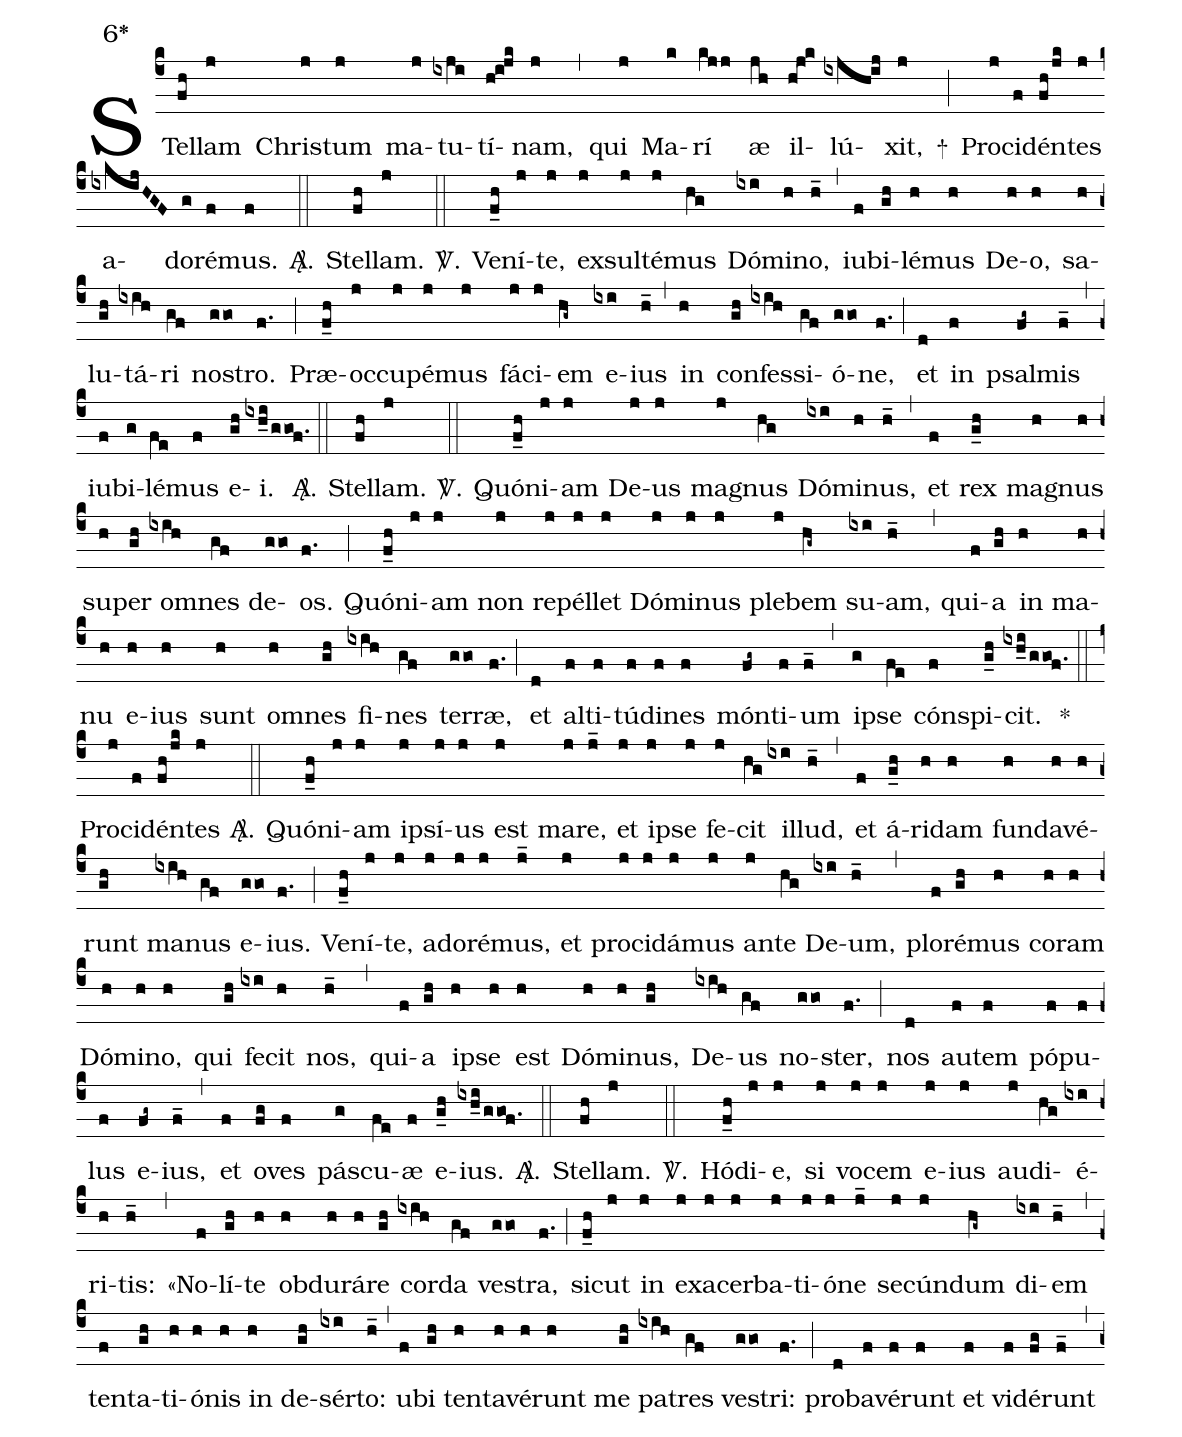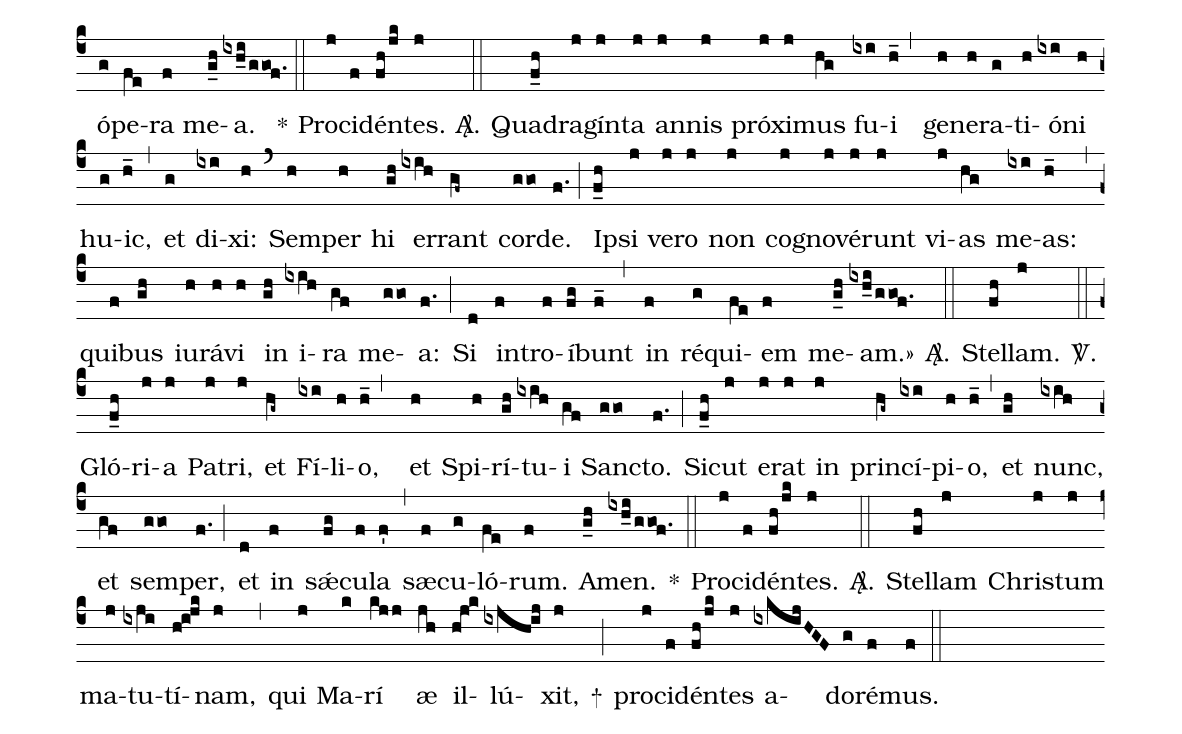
mode:6*;
nabc-lines:1;
%%
(c4)
STel(fh)lam(j) Chris(j)tum(j) ma(j)tu(ixji)tí(h!ijk)nam,(j) (,)
qui(j) Ma(k)rí(kjj) æ(jh) il(h@j@k)lú(ixjh@ij)xit,(j) +(;)
Pro(j)ci(f)dén(fh/jk)tes(j) a(ixkijHGF)do(g)ré(f)mus.(f)  <sp>A/</sp>.(::)

Stel(fh)lam.(j) <sp>V/</sp>.(::)

Ve(f_h)ní(j)te,(j) ex(j)sul(j)té(j)mus(hg) Dó(ixi)mi(h)no,(h_) (,)
iu(f)bi(gh)lé(h)mus(h) De(h)o,(h) sa(h)lu(gh)tá(ixih)ri(gf) no(ggo)stro.(f.) (;)
Præ(f_h)oc(j)cu(j)pé(j)mus(j) fá(j)ci(j)em(hg~) e(ixi)ius(h_) (,)
in(h) con(gh)fes(ixih)si(gf)ó(ggo)ne,(f.) (;)
et(d) in(f) psal(fg~)mis(f_) (,)
iu(f)bi(g)lé(fe)mus(f) e(gh)i.(ixh_i/ggof.) <sp>A/</sp>.(::)

Stel(fh)lam.(j) <sp>V/</sp>.(::)

Quó(f_h)ni(j)am(j) De(j)us(j) ma(j)gnus(hg) Dó(ixi)mi(h)nus,(h_) (,)
et(f) rex(g_h) ma(h)gnus(h) su(h)per(gh) om(ixih)nes(gf) de(ggo)os.(f.) (;)
Quó(f_h)ni(j)am(j) non(j) re(j)pél(j)let(j) Dó(j)mi(j)nus(j) ple(j)bem(hg~) su(ixi)am,(h_) (,)
qui(f)a(gh) in(h) ma(h)nu(h) e(h)ius(h) sunt(h) om(h)nes(gh) fi(ixih)nes(gf) ter(ggo)ræ,(f.) (;)
et(d) al(f)ti(f)tú(f)di(f)nes(f) món(fg~)ti(f)um(f_) (,)
i(g)pse(fe) cón(f)spi(g_h)cit.(ixh_i/ggof.) *(::)

Pro(j)ci(f)dén(fh/jk)tes(j) <sp>A/</sp>.(::)

Quó(f_h)ni(j)am(j) i(j)psí(j)us(j) est(j) ma(j)re,(j_) et(j) i(j)pse(j) fe(j)cit(hg) il(ixi)lud,(h_) (,)
et(f) á(g_h)ri(h)dam(h) fun(h)da(h)vé(h)runt(gh) ma(ixih)nus(gf) e(ggo)ius.(f.) (;)
Ve(f_h)ní(j)te,(j) a(j)do(j)ré(j)mus,(j_) et(j) pro(j)ci(j)dá(j)mus(j) an(j)te(hg) De(ixi)um,(h_) (,)
plo(f)ré(gh)mus(h) co(h)ram(h) Dó(h)mi(h)no,(h) qui(gh) fe(ixi)cit(h) nos,(h_) (,)
qui(f)a(gh) i(h)pse(h) est(h) Dó(h)mi(h)nus,(gh) De(ixih)us(gf) no(ggo)ster,(f.) (;)
nos(d) au(f)tem(f) pó(f)pu(f)lus(f) e(fg~)ius,(f_) (,)
et(f) o(fg)ves(f) pá(g)scu(fe)æ(f) e(g_h)ius.(ixh_i/ggof.) <sp>A/</sp>.(::)

Stel(fh)lam.(j) <sp>V/</sp>.(::)

Hó(f_h)di(j)e,(j) si(j) vo(j)cem(j) e(j)ius(j) au(j)di(hg)é(ixi)ri(h)tis:(h_) (,)
«No(f)lí(gh)te(h) ob(h)du(h)rá(h)re(gh) cor(ixih)da(gf) ve(ggo)stra,(f.) (;)
si(f_h)cut(j) in(j) e(j)xa(j)cer(j)ba(j)ti(j)ó(j)ne(j_) se(j)cún(j)dum(hg~) di(ixi)em(h_) (,)
ten(f)ta(gh)ti(h)ó(h)nis(h) in(h) de(gh)sér(ixi)to:(h_) (,)
u(f)bi(gh) ten(h)ta(h)vé(h)runt(h) me(gh) pa(ixih)tres(gf) ve(ggo)stri:(f.) (;)
pro(d)ba(f)vé(f)runt(f) et(f) vi(f)dé(fg)runt(f_) (,)
ó(g)pe(fe)ra(f) me(g_h)a.(ixh_i/ggof.) *(::)

Pro(j)ci(f)dén(fh/jk)tes.(j) <sp>A/</sp>.(::)

Qua(f_h)dra(j)gín(j)ta(j) an(j)nis(j) pró(j)xi(j)mus(hg) fu(ixi)i(h_,) ge(h)ne(h)ra(g)ti(h)ó(ixi)ni(h) hu(g)ic,(h_) (,)
et(g) di(ixi)xi:(h) (`) Sem(h)per(h) hi(gh) er(ixih)rant(gf~) cor(ggo)de.(f.) (;)
I(f_h)psi(j) ve(j)ro(j) non(j) co(j)gno(j)vé(j)runt(j) vi(j)as(hg) me(ixi)as:(h_) (,)
qui(f)bus(gh) iu(h)rá(h)vi(h) in(gh) i(ixih)ra(gf) me(ggo)a:(f.) (;)
Si(d) in(f)tro(f)í(fg)bunt(f_) (,)
in(f) ré(g)qui(fe)em(f) me(g_h)am.»(ixh_i/ggof.) <sp>A/</sp>.(::)

Stel(fh)lam.(j) <sp>V/</sp>.(::)

Gló(f_h)ri(j)a(j) Pa(j)tri,(j) et(hg~) Fí(ixi)li(h)o,(h_,) et(h) Spi(h)rí(gh)tu(ixih)i(gf) San(ggo)cto.(f.) (;)
Si(f_h)cut(j) e(j)rat(j) in(j) prin(hg~)cí(ixi)pi(h)o,(h_) (,)
et(gh) nunc,(ixih) et(gf) sem(ggo)per,(f.) (;)
et(d) in(f)  sǽ(fg)cu(f)la(f') (,)
sæ(f)cu(g)ló(fe)rum.(f) A(g_h)men.(ixh_i/ggof.) *(::)

Pro(j)ci(f)dén(fh/jk)tes.(j) <sp>A/</sp>.(::)

Stel(fh)lam(j) Chris(j)tum(j) ma(j)tu(ixji)tí(h!ijk)nam,(j) (,)
qui(j) Ma(k)rí(kjj) æ(jh) il(h@j@k)lú(ixjh@ij)xit,(j) +(;)
pro(j)ci(f)dén(fh/jk)tes(j) a(ixkijHGF)do(g)ré(f)mus.(f) (::)
